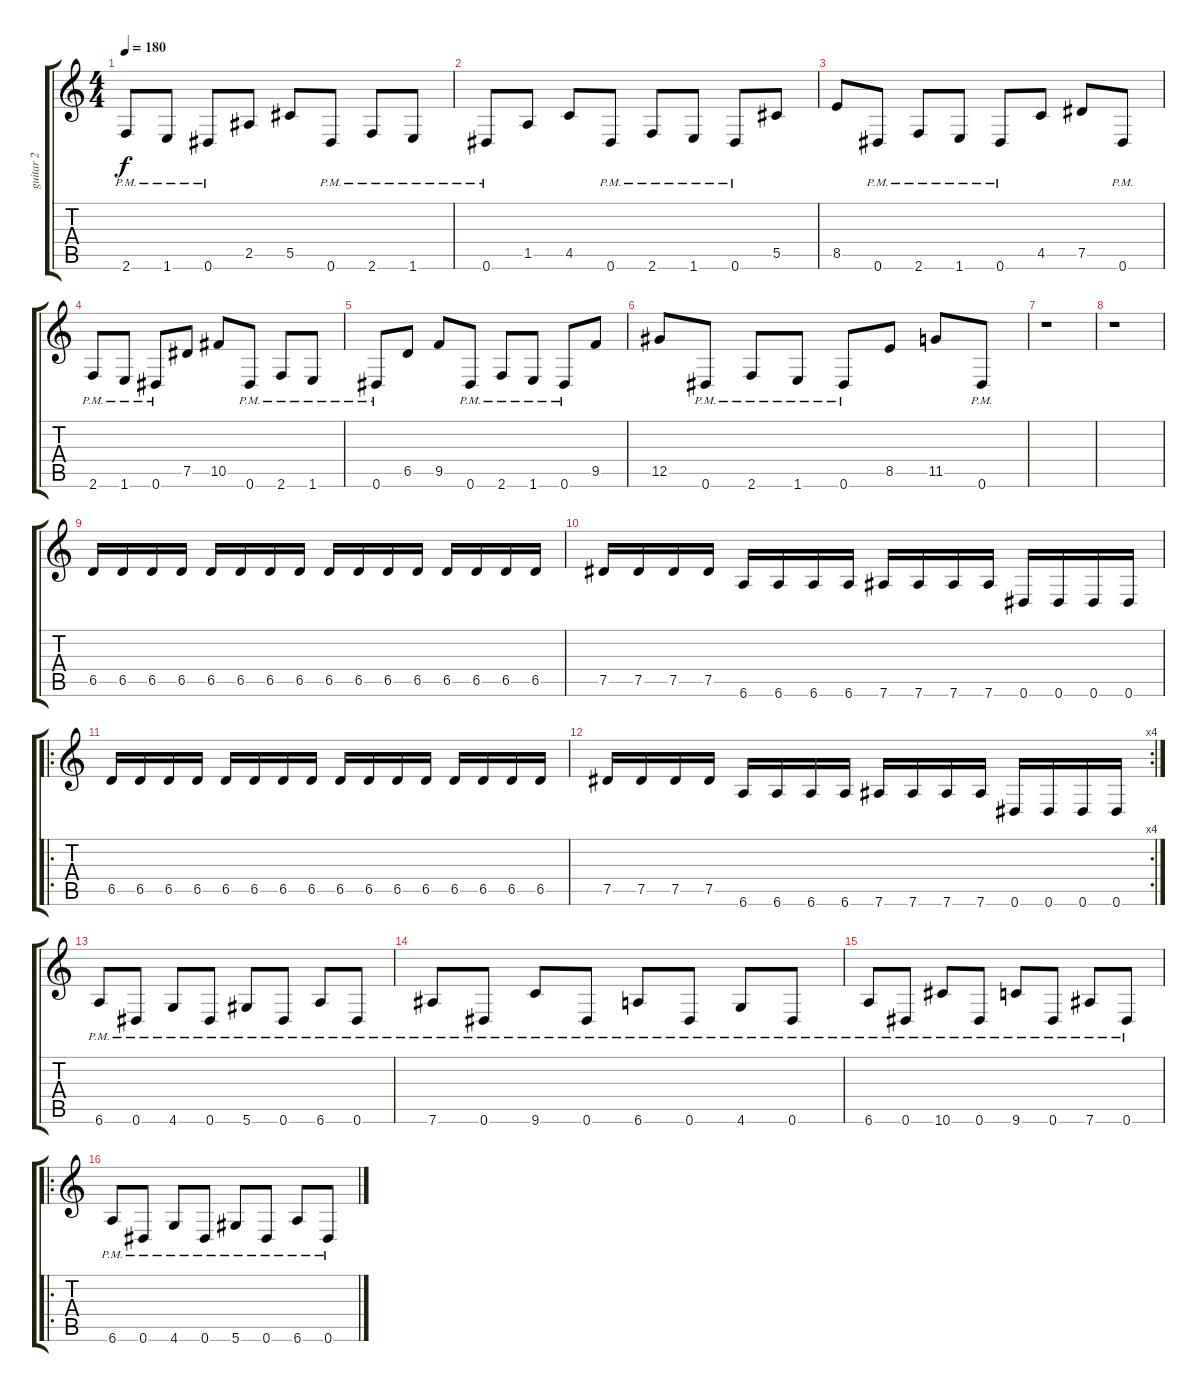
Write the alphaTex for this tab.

\track ("guitar 2" "guitar 2") {instrument distortionguitar}
\staff {score tabs}
\tuning (Eb4 Bb3 Gb3 Db3 Ab2 Eb2) {hide}
\ts (4 4)
\tempo 180
\clef g2
\ks c
2.6{pm}.8{dy f} 1.6{pm}.8 0.6{pm}.8 2.5.8 5.5.8 0.6{pm}.8 2.6{pm}.8 1.6{pm}.8 |
0.6{pm}.8 1.5.8 4.5.8 0.6{pm}.8 2.6{pm}.8 1.6{pm}.8 0.6{pm}.8 5.5.8 |
8.5.8 0.6{pm}.8 2.6{pm}.8 1.6{pm}.8 0.6{pm}.8 4.5.8 7.5.8 0.6{pm}.8 |
2.6{pm}.8 1.6{pm}.8 0.6{pm}.8 7.5.8 10.5.8 0.6{pm}.8 2.6{pm}.8 1.6{pm}.8 |
0.6{pm}.8 6.5.8 9.5.8 0.6{pm}.8 2.6{pm}.8 1.6{pm}.8 0.6{pm}.8 9.5.8 |
12.5.8 0.6{pm}.8 2.6{pm}.8 1.6{pm}.8 0.6{pm}.8 8.5.8 11.5.8 0.6{pm}.8 |
r.1 |
r.1 |
6.5.16 6.5.16 6.5.16 6.5.16 6.5.16 6.5.16 6.5.16 6.5.16 6.5.16 6.5.16 6.5.16 6.5.16 6.5.16 6.5.16 6.5.16 6.5.16 |
7.5.16 7.5.16 7.5.16 7.5.16 6.6.16 6.6.16 6.6.16 6.6.16 7.6.16 7.6.16 7.6.16 7.6.16 0.6.16 0.6.16 0.6.16 0.6.16 |
\ro
6.5.16 6.5.16 6.5.16 6.5.16 6.5.16 6.5.16 6.5.16 6.5.16 6.5.16 6.5.16 6.5.16 6.5.16 6.5.16 6.5.16 6.5.16 6.5.16 |
\rc 4
7.5.16 7.5.16 7.5.16 7.5.16 6.6.16 6.6.16 6.6.16 6.6.16 7.6.16 7.6.16 7.6.16 7.6.16 0.6.16 0.6.16 0.6.16 0.6.16 |
6.6{pm}.8 0.6{pm}.8 4.6{pm}.8 0.6{pm}.8 5.6{pm}.8 0.6{pm}.8 6.6{pm}.8 0.6{pm}.8 |
7.6{pm}.8 0.6{pm}.8 9.6{pm}.8 0.6{pm}.8 6.6{pm}.8 0.6{pm}.8 4.6{pm}.8 0.6{pm}.8 |
6.6{pm}.8 0.6{pm}.8 10.6{pm}.8 0.6{pm}.8 9.6{pm}.8 0.6{pm}.8 7.6{pm}.8 0.6{pm}.8 |
\ro
6.6{pm}.8 0.6{pm}.8 4.6{pm}.8 0.6{pm}.8 5.6{pm}.8 0.6{pm}.8 6.6{pm}.8 0.6{pm}.8
